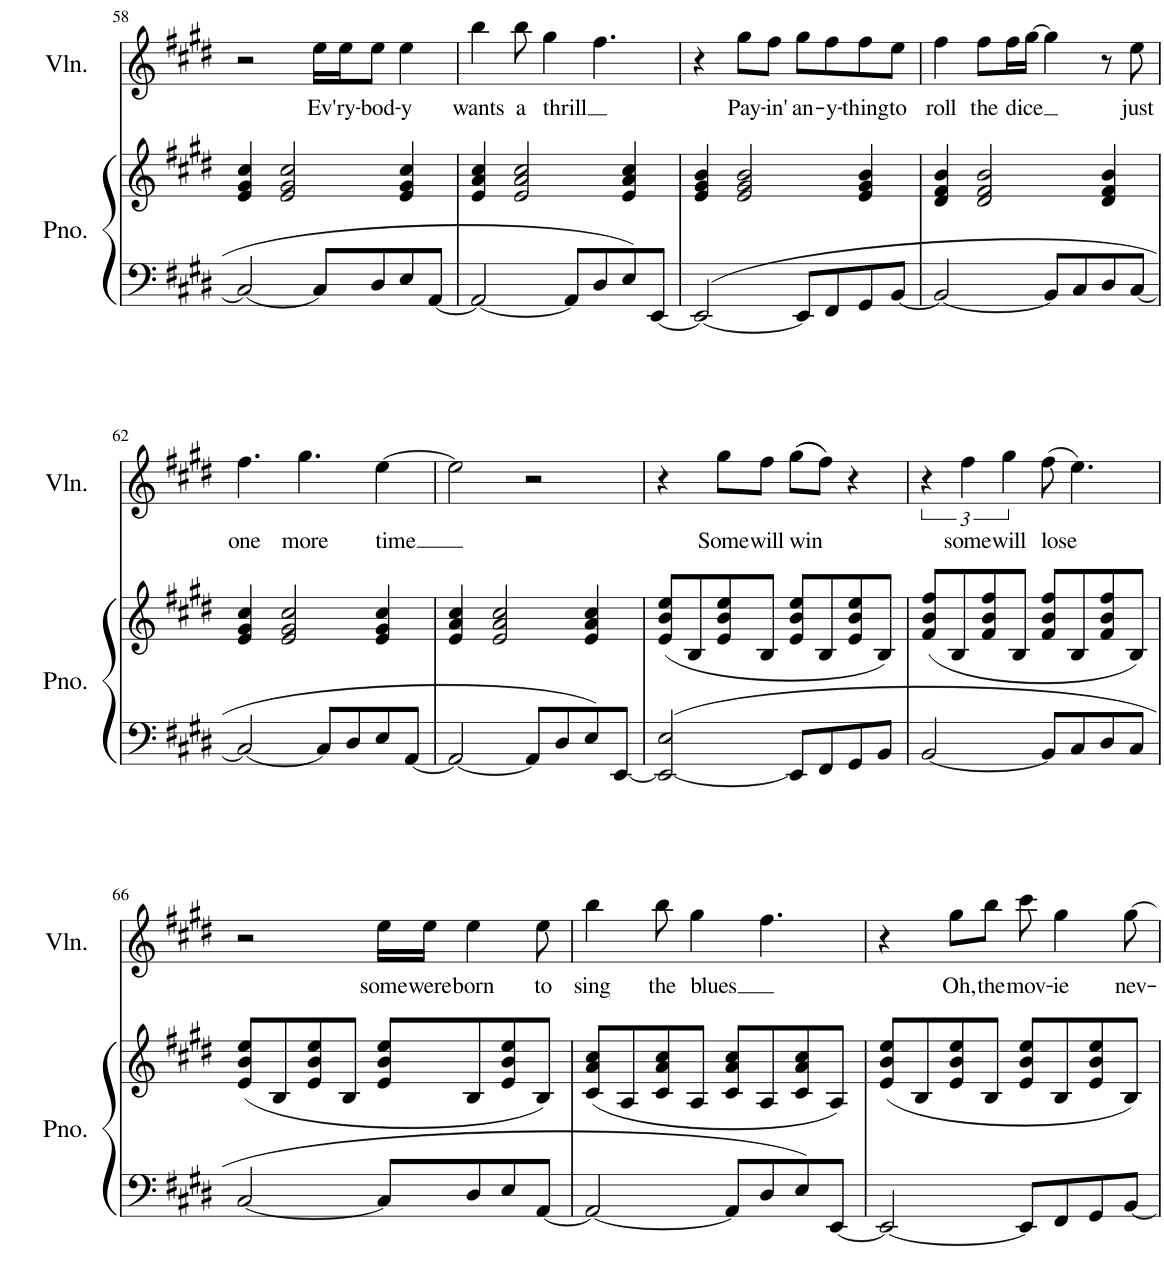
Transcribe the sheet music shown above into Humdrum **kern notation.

**kern	**kern	**kern	**text
*part2	*part2	*part1	*part1
*staff3	*staff2	*staff1	*staff1
*I"Piano	*	*I"Violin	*
*I'Pno.	*	*I'Vln.	*
!!LO:PB:g=z
*clefF4	*clefG2	*clefG2	*
*k[f#c#g#d#]	*k[f#c#g#d#]	*k[f#c#g#d#]	*
*M4/4	*M4/4	*M4/4	*
=58	=58	=58	=58
2C#/_	4e/ 4g#/ 4cc#/	2r	.
.	2e/ 2g#/ 2cc#/	.	.
!	!	!	!LO:LY:b
8C#/L]	.	16ee\LL	Ev
!	!	!	!LO:LY:b
.	.	16ee\J	'ry-
!	!	!	!LO:LY:b
8D#/	.	8ee\J	-bod-
!	!	!	!LO:LY:b
8E/	4e/ 4g#/ 4cc#/	4ee\	-y
[8AA/J	.	.	.
=59	=59	=59	=59
!	!	!	!LO:LY:b
2AA/_	4e/ 4a/ 4cc#/	4bb\	wants
!	!	!	!LO:LY:b
.	2e/ 2a/ 2cc#/	8bb\	a
!	!	!	!LO:LY:b
.	.	4gg#\	thrill
8AA/L]	.	.	.
8D#/	.	4.ff#\	.
8E/	4e/ 4a/ 4cc#/	.	.
[8EE/J	.	.	.
=60	=60	=60	=60
2EE/_	4e/ 4g#/ 4b/	4r	.
!	!	!	!LO:LY:b
.	2e/ 2g#/ 2b/	8gg#\L	Pay-
!	!	!	!LO:LY:b
.	.	8ff#\J	-in'
!	!	!	!LO:LY:b
8EE/L]	.	8gg#\L	an-
!	!	!	!LO:LY:b
8FF#/	.	8ff#\	-y-
!	!	!	!LO:LY:b
8GG#/	4e/ 4g#/ 4b/	8ff#\	-thing
!	!	!	!LO:LY:b
[8BB/J	.	8ee\J	to
=61	=61	=61	=61
!	!	!	!LO:LY:b
2BB/_	4d#/ 4f#/ 4b/	4ff#\	roll
!	!	!	!LO:LY:b
.	2d#/ 2f#/ 2b/	8ff#\L	the
!	!	!	!LO:LY:b
.	.	16ff#\L	dice
.	.	[16gg#\JJ	.
8BB/L]	.	4gg#\]	.
8C#/	.	.	.
8D#/	4d#/ 4f#/ 4b/	8r	.
!	!	!	!LO:LY:b
[8C#/J	.	8ee\	just
!!LO:LB:g=z
=62	=62	=62	=62
!	!	!	!LO:LY:b
2C#/_	4e/ 4g#/ 4cc#/	4.ff#\	one
.	2e/ 2g#/ 2cc#/	.	.
!	!	!	!LO:LY:b
.	.	4.gg#\	more
8C#/L]	.	.	.
8D#/	.	.	.
!	!	!	!LO:LY:b
8E/	4e/ 4g#/ 4cc#/	[4ee\	time
[8AA/J	.	.	.
=63	=63	=63	=63
2AA/_	4e/ 4a/ 4cc#/	2ee\]	.
.	2e/ 2a/ 2cc#/	.	.
8AA/L]	.	2r	.
8D#/	.	.	.
8E/	4e/ 4a/ 4cc#/	.	.
[8EE/J	.	.	.
=64	=64	=64	=64
2EE/_ 2E/	(8e/ 8b/ 8ee/L	4r	.
.	8B/	.	.
!	!	!	!LO:LY:b
.	8e/ 8b/ 8ee/	8gg#\L	Some
!	!	!	!LO:LY:b
.	8B/J	8ff#\J	will
!	!	!	!LO:LY:b
8EE/L]	8e/ 8b/ 8ee/L	((8gg#\L	win
8FF#/	8B/	8ff#\J))	.
8GG#/	8e/ 8b/ 8ee/	4r	.
8BB/J	8B/J)	.	.
=65	=65	=65	=65
[2BB/	(8f#/ 8b/ 8ff#/L	6r	.
.	8B/	.	.
!	!	!	!LO:LY:b
.	.	6ff#\	some
.	8f#/ 8b/ 8ff#/	.	.
!	!	!	!LO:LY:b
.	.	6gg#\	will
.	8B/J	.	.
!	!	!	!LO:LY:b
8BB/L]	8f#/ 8b/ 8ff#/L	(8ff#\	lose
8C#/	8B/	4.ee\)	.
8D#/	8f#/ 8b/ 8ff#/	.	.
8C#/J	8B/J)	.	.
!!LO:LB:g=z
=66	=66	=66	=66
[2C#/	(8e/ 8b/ 8ee/L	2r	.
.	8B/	.	.
.	8e/ 8b/ 8ee/	.	.
.	8B/J	.	.
!	!	!	!LO:LY:b
8C#/L]	8e/ 8b/ 8ee/L	16ee\LL	some
!	!	!	!LO:LY:b
.	.	16ee\JJ	were
!	!	!	!LO:LY:b
8D#/	8B/	4ee\	born
8E/	8e/ 8b/ 8ee/	.	.
!	!	!	!LO:LY:b
[8AA/J	8B/J)	8ee\	to
=67	=67	=67	=67
!	!	!	!LO:LY:b
2AA/_	(8c#/ 8a/ 8cc#/L	4bb\	sing
.	8A/	.	.
!	!	!	!LO:LY:b
.	8c#/ 8a/ 8cc#/	8bb\	the
!	!	!	!LO:LY:b
.	8A/J	4gg#\	blues
8AA/L]	8c#/ 8a/ 8cc#/L	.	.
8D#/	8A/	4.ff#\	.
8E/	8c#/ 8a/ 8cc#/	.	.
[8EE/J	8A/J)	.	.
=68	=68	=68	=68
2EE/_	(8e/ 8b/ 8ee/L	4r	.
.	8B/	.	.
!	!	!	!LO:LY:b
.	8e/ 8b/ 8ee/	8gg#\L	Oh,
!	!	!	!LO:LY:b
.	8B/J	8bb\J	the
!	!	!	!LO:LY:b
8EE/L]	8e/ 8b/ 8ee/L	8ccc#\	mov-
!	!	!	!LO:LY:b
8FF#/	8B/	4gg#\	-ie
8GG#/	8e/ 8b/ 8ee/	.	.
!	!	!	!LO:LY:b
[8BB/J	8B/J)	[8gg#\	nev-
=	=	=	=
*-	*-	*-	*-
